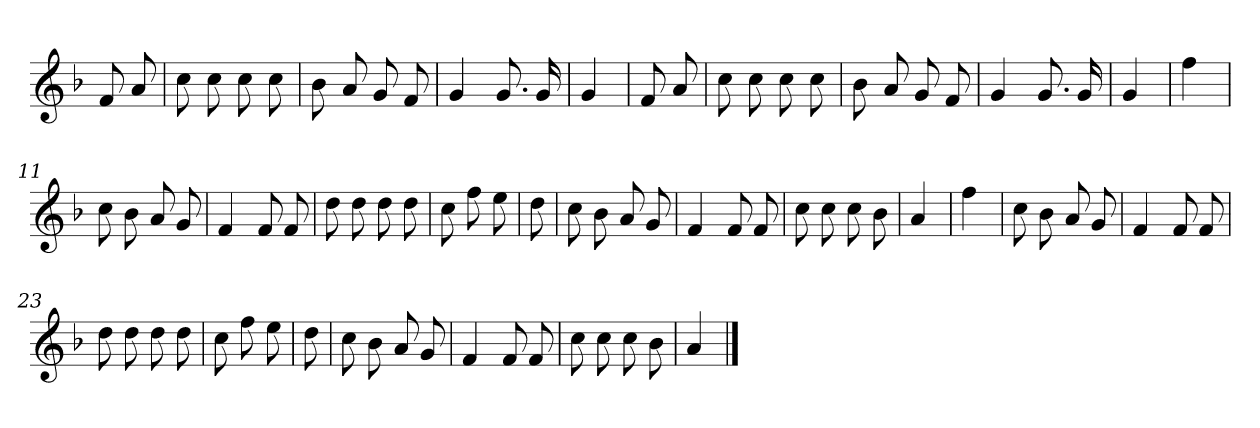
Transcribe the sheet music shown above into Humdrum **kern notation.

**kern
*part1
*staff1
*clefG2
*k[b-]
*F:
=
8f
8a
=1
8cc
8cc
8cc
8cc
=2
8b-
8a
8g
8f
=3
4g
8.g
16g
=4
4g
=5
8f
8a
=6
8cc
8cc
8cc
8cc
=7
8b-
8a
8g
8f
=8
4g
8.g
16g
=9
4g
=10
4ff
=11
8cc
8b-
8a
8g
=12
4f
8f
8f
=13
8dd
8dd
8dd
8dd
=14
8cc
8ff
8ee
=15
8dd
=16
8cc
8b-
8a
8g
=17
4f
8f
8f
=18
8cc
8cc
8cc
8b-
=19
4a
=20
4ff
=21
8cc
8b-
8a
8g
=22
4f
8f
8f
=23
8dd
8dd
8dd
8dd
=24
8cc
8ff
8ee
=25
8dd
=26
8cc
8b-
8a
8g
=27
4f
8f
8f
=28
8cc
8cc
8cc
8b-
=29
4a
==
*-
